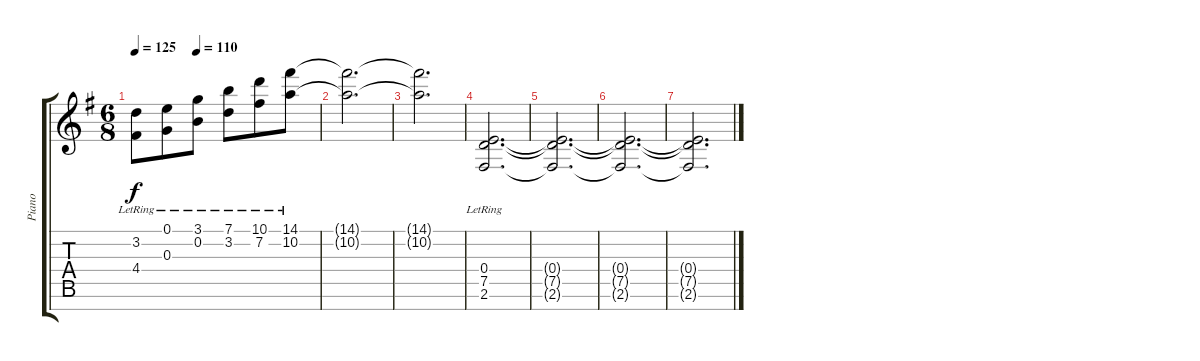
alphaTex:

\track ("Piano" "Piano") {instrument acousticgrandpiano}
\staff {score tabs}
\tuning (E5 B4 G4 D4 A3 E3 B2) {hide}
\ts (6 8)
\tempo 125
\tempo (110 0.3333333333333333)
\clef g2
\ks g
(3.2{lr} 4.4{lr}).8{dy f} (0.1{lr} 0.3{lr}).8 (3.1{lr} 0.2{lr}).8 (7.1{lr} 3.2{lr}).8 (10.1{lr} 7.2{lr}).8 (14.1{lr} 10.2{lr}).8 |
(14.1{t} 10.2{t}).2{d} |
(14.1{t} 10.2{t}).2{d} |
(0.4{lr} 7.5{lr} 2.6{lr}).2{d} |
(0.4{t} 7.5{t} 2.6{t}).2{d} |
(0.4{t} 7.5{t} 2.6{t}).2{d} |
(0.4{t} 7.5{t} 2.6{t}).2{d}
